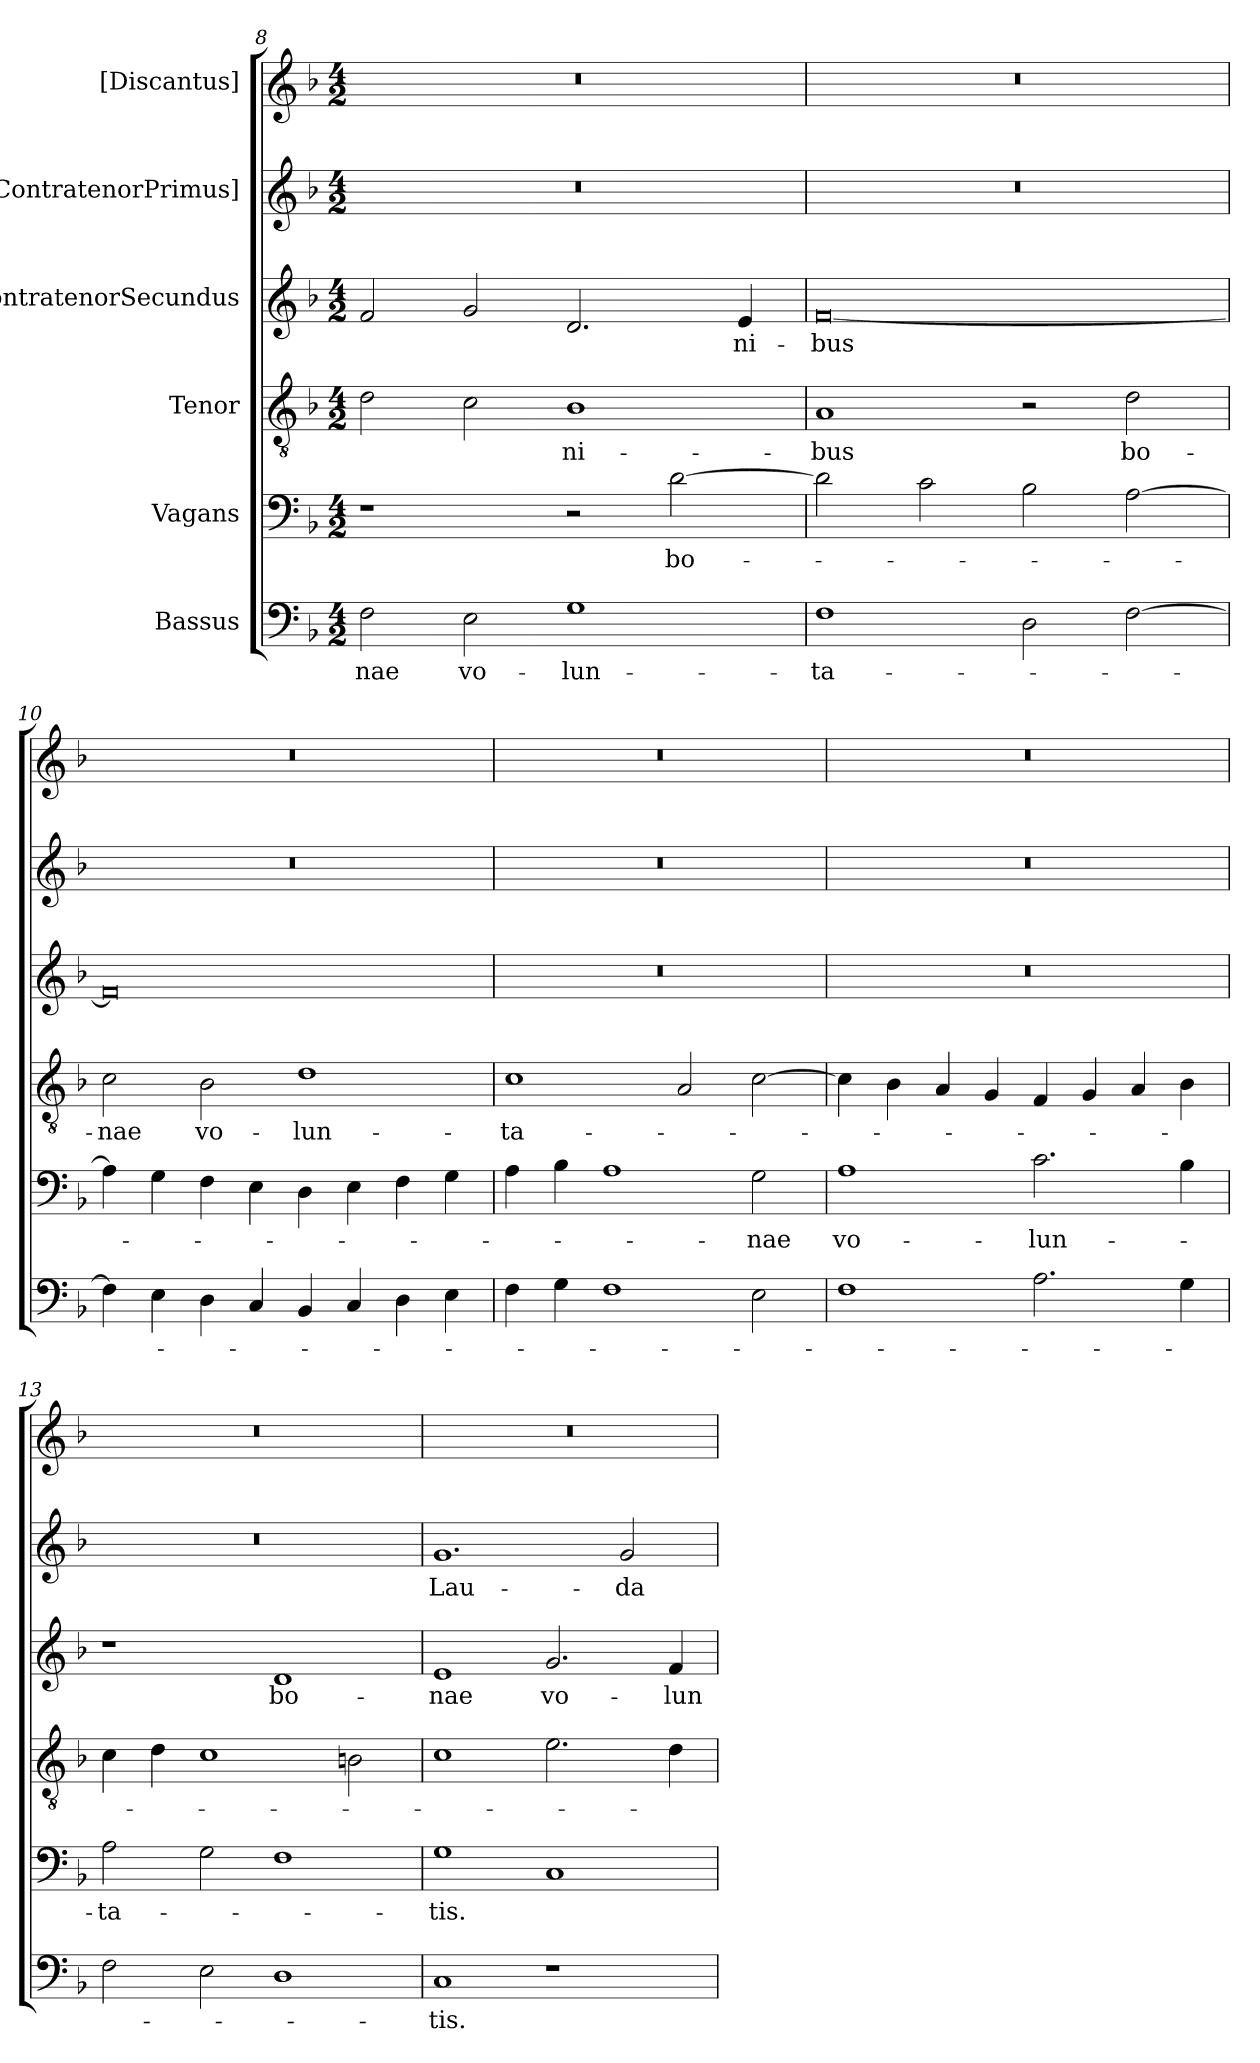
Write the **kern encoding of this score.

**kern	**text	**kern	**text	**kern	**text	**kern	**text	**kern	**text	**kern
*part6	*part6	*part5	*part5	*part4	*part4	*part3	*part3	*part2	*part2	*part1
*staff6	*staff6	*staff5	*staff5	*staff4	*staff4	*staff3	*staff3	*staff2	*staff2	*staff1
*I"Bassus	*	*I"Vagans	*	*I"Tenor	*	*I"ContratenorSecundus	*	*I"[ContratenorPrimus]	*	*I"[Discantus]
*clefF4	*	*clefF4	*	*clefGv2	*	*clefG2	*	*clefG2	*	*clefG2
*k[b-]	*	*k[b-]	*	*k[b-]	*	*k[b-]	*	*k[b-]	*	*k[b-]
*M4/2	*	*M4/2	*	*M4/2	*	*M4/2	*	*M4/2	*	*M4/2
=8	=8	=8	=8	=8	=8	=8	=8	=8	=8	=8
2F\	-nae	1r	.	2d\	.	2f/	.	0r	.	0r
2E\	vo-	.	.	2c\	.	2g/	.	.	.	.
1G\	-lun-	2r	.	1B-\	-ni-	2.d/	.	.	.	.
.	.	[2d\	bo-	.	.	.	.	.	.	.
.	.	.	.	.	.	4e/	-ni-	.	.	.
=9	=9	=9	=9	=9	=9	=9	=9	=9	=9	=9
1F\	-ta-	2d\]	.	1A/	-bus	[0f/	-bus	0r	.	0r
.	.	2c\	.	.	.	.	.	.	.	.
2D\	.	2B-\	.	2r	.	.	.	.	.	.
[2F\	.	[2A\	.	2d\	bo-	.	.	.	.	.
=10	=10	=10	=10	=10	=10	=10	=10	=10	=10	=10
4F\]	.	4A\]	.	2c\	-nae	0f/]	.	0r	.	0r
4E\	.	4G\	.	.	.	.	.	.	.	.
4D\	.	4F\	.	2B-\	vo-	.	.	.	.	.
4C/	.	4E\	.	.	.	.	.	.	.	.
4BB-/	.	4D\	.	1d\	-lun-	.	.	.	.	.
4C/	.	4E\	.	.	.	.	.	.	.	.
4D\	.	4F\	.	.	.	.	.	.	.	.
4E\	.	4G\	.	.	.	.	.	.	.	.
=11	=11	=11	=11	=11	=11	=11	=11	=11	=11	=11
4F\	.	4A\	.	1c\	-ta-	0r	.	0r	.	0r
4G\	.	4B-\	.	.	.	.	.	.	.	.
1F\	.	1A\	.	.	.	.	.	.	.	.
.	.	.	.	2A/	.	.	.	.	.	.
2E\	.	2G\	-nae	[2c\	.	.	.	.	.	.
=12	=12	=12	=12	=12	=12	=12	=12	=12	=12	=12
1F\	.	1A\	vo-	4c\]	.	0r	.	0r	.	0r
.	.	.	.	4B-\	.	.	.	.	.	.
.	.	.	.	4A/	.	.	.	.	.	.
.	.	.	.	4G/	.	.	.	.	.	.
2.A\	.	2.c\	-lun-	4F/	.	.	.	.	.	.
.	.	.	.	4G/	.	.	.	.	.	.
.	.	.	.	4A/	.	.	.	.	.	.
4G\	.	4B-\	.	4B-\	.	.	.	.	.	.
=13	=13	=13	=13	=13	=13	=13	=13	=13	=13	=13
2F\	.	2A\	-ta-	4c\	.	1r	.	0r	.	0r
.	.	.	.	4d\	.	.	.	.	.	.
2E\	.	2G\	.	1c\	.	.	.	.	.	.
1D\	.	1F\	.	.	.	1d/	bo-	.	.	.
.	.	.	.	2Bn\	.	.	.	.	.	.
=14	=14	=14	=14	=14	=14	=14	=14	=14	=14	=14
1C/	-tis.	1G\	-tis.	1c\	.	1e/	-nae	1.g/	Lau-	0r
1r	.	1C/	.	2.e\	.	2.g/	vo-	.	.	.
.	.	.	.	.	.	.	.	2g/	-da-	.
.	.	.	.	4d\	.	4f/	-lun-	.	.	.
=	=	=	=	=	=	=	=	=	=	=
*-	*-	*-	*-	*-	*-	*-	*-	*-	*-	*-
